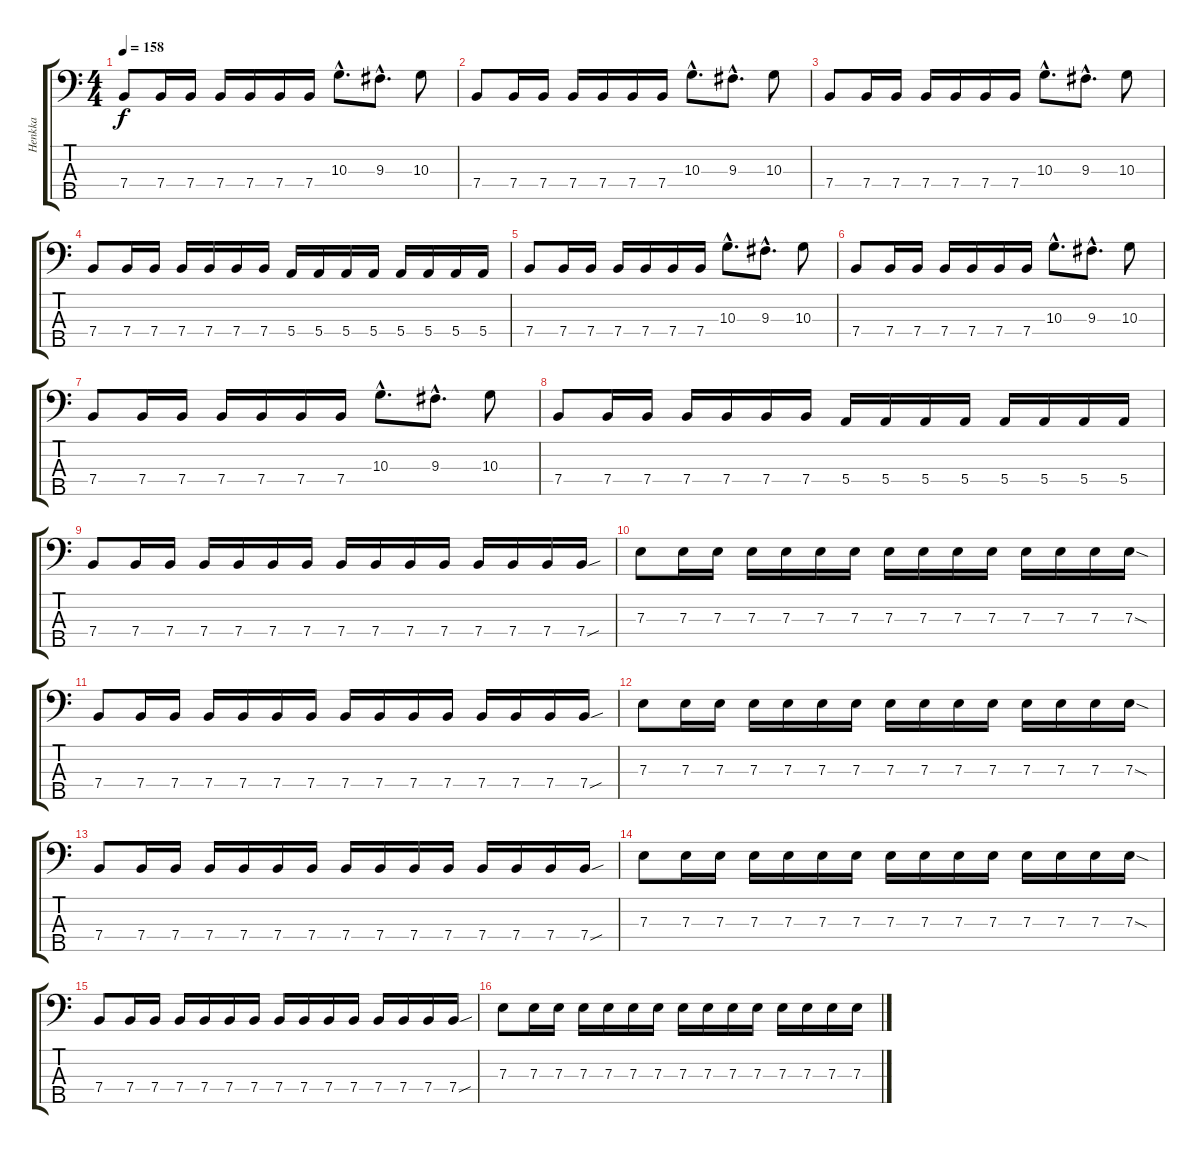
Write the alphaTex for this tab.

\track ("Henkka" "Henkka") {instrument electricbasspick}
\staff {score tabs}
\tuning (G2 D2 A1 E1 B0) {hide}
\ts (4 4)
\tempo 158
\clef f4
\ks c
7.4.8{dy f instrument electricbasspick} 7.4.16 7.4.16 7.4.16 7.4.16 7.4.16 7.4.16 10.3{hac}.8{d} 9.3{hac}.8{d} 10.3.8 |
7.4.8 7.4.16 7.4.16 7.4.16 7.4.16 7.4.16 7.4.16 10.3{hac}.8{d} 9.3{hac}.8{d} 10.3.8 |
7.4.8 7.4.16 7.4.16 7.4.16 7.4.16 7.4.16 7.4.16 10.3{hac}.8{d} 9.3{hac}.8{d} 10.3.8 |
7.4.8 7.4.16 7.4.16 7.4.16 7.4.16 7.4.16 7.4.16 5.4.16 5.4.16 5.4.16 5.4.16 5.4.16 5.4.16 5.4.16 5.4.16 |
7.4.8 7.4.16 7.4.16 7.4.16 7.4.16 7.4.16 7.4.16 10.3{hac}.8{d} 9.3{hac}.8{d} 10.3.8 |
7.4.8 7.4.16 7.4.16 7.4.16 7.4.16 7.4.16 7.4.16 10.3{hac}.8{d} 9.3{hac}.8{d} 10.3.8 |
7.4.8 7.4.16 7.4.16 7.4.16 7.4.16 7.4.16 7.4.16 10.3{hac}.8{d} 9.3{hac}.8{d} 10.3.8 |
7.4.8 7.4.16 7.4.16 7.4.16 7.4.16 7.4.16 7.4.16 5.4.16 5.4.16 5.4.16 5.4.16 5.4.16 5.4.16 5.4.16 5.4.16 |
7.4.8 7.4.16 7.4.16 7.4.16 7.4.16 7.4.16 7.4.16 7.4.16 7.4.16 7.4.16 7.4.16 7.4.16 7.4.16 7.4.16 7.4{sou}.16 |
7.3.8 7.3.16 7.3.16 7.3.16 7.3.16 7.3.16 7.3.16 7.3.16 7.3.16 7.3.16 7.3.16 7.3.16 7.3.16 7.3.16 7.3{sod}.16 |
7.4.8 7.4.16 7.4.16 7.4.16 7.4.16 7.4.16 7.4.16 7.4.16 7.4.16 7.4.16 7.4.16 7.4.16 7.4.16 7.4.16 7.4{sou}.16 |
7.3.8 7.3.16 7.3.16 7.3.16 7.3.16 7.3.16 7.3.16 7.3.16 7.3.16 7.3.16 7.3.16 7.3.16 7.3.16 7.3.16 7.3{sod}.16 |
7.4.8 7.4.16 7.4.16 7.4.16 7.4.16 7.4.16 7.4.16 7.4.16 7.4.16 7.4.16 7.4.16 7.4.16 7.4.16 7.4.16 7.4{sou}.16 |
7.3.8 7.3.16 7.3.16 7.3.16 7.3.16 7.3.16 7.3.16 7.3.16 7.3.16 7.3.16 7.3.16 7.3.16 7.3.16 7.3.16 7.3{sod}.16 |
7.4.8 7.4.16 7.4.16 7.4.16 7.4.16 7.4.16 7.4.16 7.4.16 7.4.16 7.4.16 7.4.16 7.4.16 7.4.16 7.4.16 7.4{sou}.16 |
7.3.8 7.3.16 7.3.16 7.3.16 7.3.16 7.3.16 7.3.16 7.3.16 7.3.16 7.3.16 7.3.16 7.3.16 7.3.16 7.3.16 7.3.16
